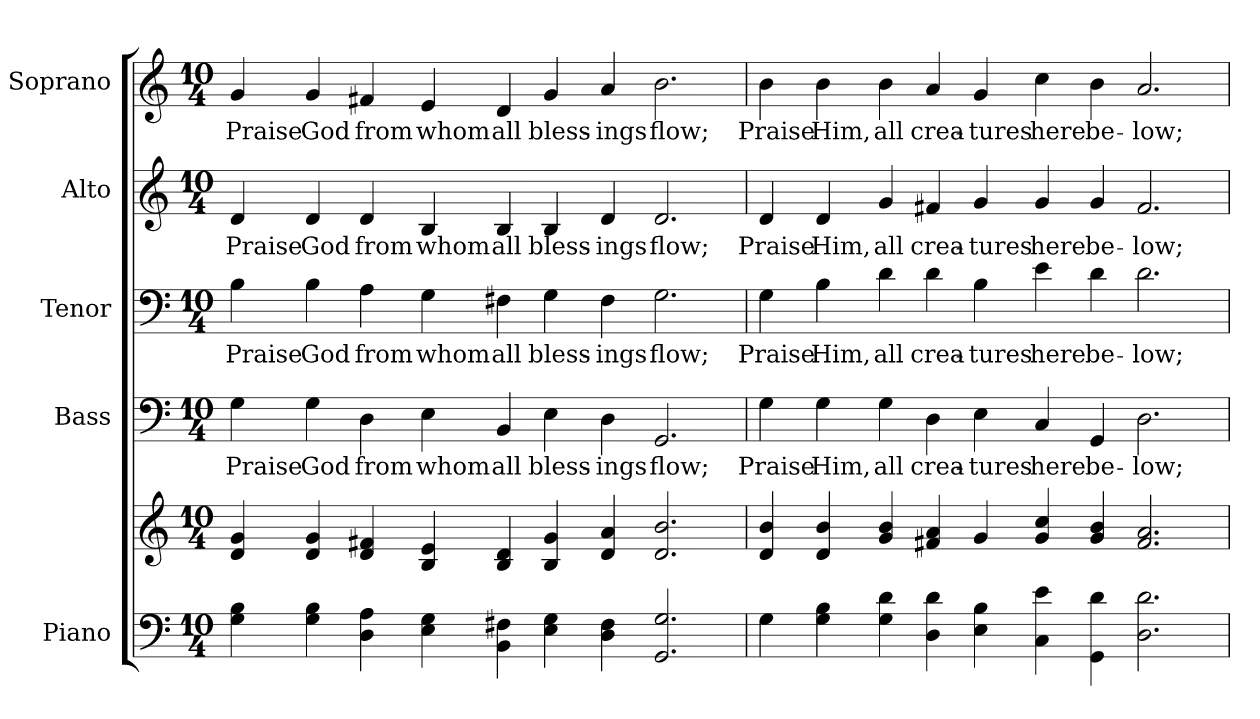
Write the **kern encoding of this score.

**kern	**kern	**kern	**text	**kern	**text	**kern	**text	**kern	**text
*part5	*part5	*part4	*part4	*part3	*part3	*part2	*part2	*part1	*part1
*staff6	*staff5	*staff4	*staff4	*staff3	*staff3	*staff2	*staff2	*staff1	*staff1
*I"Piano	*	*I"Bass	*	*I"Tenor	*	*I"Alto	*	*I"Soprano	*
*I'Pno.	*	*I'B.	*	*I'T.	*	*I'A.	*	*I'S.	*
!!LO:PB:g=z
*clefF4	*clefG2	*clefF4	*	*clefF4	*	*clefG2	*	*clefG2	*
*k[]	*k[]	*k[]	*	*k[]	*	*k[]	*	*k[]	*
*C:	*C:	*C:	*	*C:	*	*C:	*	*C:	*
*M10/4	*M10/4	*M10/4	*	*M10/4	*	*M10/4	*	*M10/4	*
*MM110	*MM110	*MM110	*	*MM110	*	*MM110	*	*MM110	*
=1	=1	=1	=1	=1	=1	=1	=1	=1	=1
!	!	!	!LO:LY:b:color=#000000	!	!	!	!	!	!
!	!	!	!	!	!LO:LY:b:color=#000000	!	!	!	!
!	!	!	!	!	!	!	!LO:LY:b:color=#000000	!	!
!	!	!	!	!	!	!	!	!	!LO:LY:b:color=#000000
4Gi\ 4Bi	4di/ 4gi	4Gi\	Praise	4Bi\	Praise	4di/	Praise	4gi/	Praise
!	!	!	!LO:LY:b:color=#000000	!	!	!	!	!	!
!	!	!	!	!	!LO:LY:b:color=#000000	!	!	!	!
!	!	!	!	!	!	!	!LO:LY:b:color=#000000	!	!
!	!	!	!	!	!	!	!	!	!LO:LY:b:color=#000000
4Gi\ 4Bi	4di/ 4gi	4Gi\	God	4Bi\	God	4di/	God	4gi/	God
!	!	!	!LO:LY:b:color=#000000	!	!	!	!	!	!
!	!	!	!	!	!LO:LY:b:color=#000000	!	!	!	!
!	!	!	!	!	!	!	!LO:LY:b:color=#000000	!	!
!	!	!	!	!	!	!	!	!	!LO:LY:b:color=#000000
4Di\ 4Ai	4di/ 4f#Xi	4Di\	from	4Ai\	from	4di/	from	4f#Xi/	from
!	!	!	!LO:LY:b:color=#000000	!	!	!	!	!	!
!	!	!	!	!	!LO:LY:b:color=#000000	!	!	!	!
!	!	!	!	!	!	!	!LO:LY:b:color=#000000	!	!
!	!	!	!	!	!	!	!	!	!LO:LY:b:color=#000000
4Ei\ 4Gi	4Bi/ 4ei	4Ei\	whom	4Gi\	whom	4Bi/	whom	4ei/	whom
!	!	!	!LO:LY:b:color=#000000	!	!	!	!	!	!
!	!	!	!	!	!LO:LY:b:color=#000000	!	!	!	!
!	!	!	!	!	!	!	!LO:LY:b:color=#000000	!	!
!	!	!	!	!	!	!	!	!	!LO:LY:b:color=#000000
4BBi\ 4F#Xi	4Bi/ 4di	4BBi/	all	4F#Xi\	all	4Bi/	all	4di/	all
!	!	!	!LO:LY:b:color=#000000	!	!	!	!	!	!
!	!	!	!	!	!LO:LY:b:color=#000000	!	!	!	!
!	!	!	!	!	!	!	!LO:LY:b:color=#000000	!	!
!	!	!	!	!	!	!	!	!	!LO:LY:b:color=#000000
4Ei\ 4Gi	4Bi/ 4gi	4Ei\	bless-	4Gi\	bless-	4Bi/	bless-	4gi/	bless-
!	!	!	!LO:LY:b:color=#000000	!	!	!	!	!	!
!	!	!	!	!	!LO:LY:b:color=#000000	!	!	!	!
!	!	!	!	!	!	!	!LO:LY:b:color=#000000	!	!
!	!	!	!	!	!	!	!	!	!LO:LY:b:color=#000000
4Di\ 4F#i	4di/ 4ai	4Di\	-ings	4F#i\	-ings	4di/	-ings	4ai/	-ings
!	!	!	!LO:LY:b:color=#000000	!	!	!	!	!	!
!	!	!	!	!	!LO:LY:b:color=#000000	!	!	!	!
!	!	!	!	!	!	!	!LO:LY:b:color=#000000	!	!
!	!	!	!	!	!	!	!	!	!LO:LY:b:color=#000000
2.GGi/ 2.Gi	2.di/ 2.bi	2.GGi/	flow;	2.Gi\	flow;	2.di/	flow;	2.bi\	flow;
!!LO:PB:g=z
=2	=2	=2	=2	=2	=2	=2	=2	=2	=2
!	!	!	!LO:LY:b:color=#000000	!	!	!	!	!	!
!	!	!	!	!	!LO:LY:b:color=#000000	!	!	!	!
!	!	!	!	!	!	!	!LO:LY:b:color=#000000	!	!
!	!	!	!	!	!	!	!	!	!LO:LY:b:color=#000000
4Gi\	4di/ 4bi	4Gi\	Praise	4Gi\	Praise	4di/	Praise	4bi\	Praise
!	!	!	!LO:LY:b:color=#000000	!	!	!	!	!	!
!	!	!	!	!	!LO:LY:b:color=#000000	!	!	!	!
!	!	!	!	!	!	!	!LO:LY:b:color=#000000	!	!
!	!	!	!	!	!	!	!	!	!LO:LY:b:color=#000000
4Gi\ 4Bi	4di/ 4bi	4Gi\	Him,	4Bi\	Him,	4di/	Him,	4bi\	Him,
!	!	!	!LO:LY:b:color=#000000	!	!	!	!	!	!
!	!	!	!	!	!LO:LY:b:color=#000000	!	!	!	!
!	!	!	!	!	!	!	!LO:LY:b:color=#000000	!	!
!	!	!	!	!	!	!	!	!	!LO:LY:b:color=#000000
4Gi\ 4di	4gi/ 4bi	4Gi\	all	4di\	all	4gi/	all	4bi\	all
!	!	!	!LO:LY:b:color=#000000	!	!	!	!	!	!
!	!	!	!	!	!LO:LY:b:color=#000000	!	!	!	!
!	!	!	!	!	!	!	!LO:LY:b:color=#000000	!	!
!	!	!	!	!	!	!	!	!	!LO:LY:b:color=#000000
4Di\ 4di	4f#Xi/ 4ai	4Di\	crea-	4di\	crea-	4f#Xi/	crea-	4ai/	crea-
!	!	!	!LO:LY:b:color=#000000	!	!	!	!	!	!
!	!	!	!	!	!LO:LY:b:color=#000000	!	!	!	!
!	!	!	!	!	!	!	!LO:LY:b:color=#000000	!	!
!	!	!	!	!	!	!	!	!	!LO:LY:b:color=#000000
4Ei\ 4Bi	4gi/	4Ei\	-tures	4Bi\	-tures	4gi/	-tures	4gi/	-tures
!	!	!	!LO:LY:b:color=#000000	!	!	!	!	!	!
!	!	!	!	!	!LO:LY:b:color=#000000	!	!	!	!
!	!	!	!	!	!	!	!LO:LY:b:color=#000000	!	!
!	!	!	!	!	!	!	!	!	!LO:LY:b:color=#000000
4Ci\ 4ei	4gi/ 4cci	4Ci/	here	4ei\	here	4gi/	here	4cci\	here
!	!	!	!LO:LY:b:color=#000000	!	!	!	!	!	!
!	!	!	!	!	!LO:LY:b:color=#000000	!	!	!	!
!	!	!	!	!	!	!	!LO:LY:b:color=#000000	!	!
!	!	!	!	!	!	!	!	!	!LO:LY:b:color=#000000
4GGi\ 4di	4gi/ 4bi	4GGi/	be-	4di\	be-	4gi/	be-	4bi\	be-
!	!	!	!LO:LY:b:color=#000000	!	!	!	!	!	!
!	!	!	!	!	!LO:LY:b:color=#000000	!	!	!	!
!	!	!	!	!	!	!	!LO:LY:b:color=#000000	!	!
!	!	!	!	!	!	!	!	!	!LO:LY:b:color=#000000
2.Di\ 2.di	2.f#i/ 2.ai	2.Di\	-low;	2.di\	-low;	2.f#i/	-low;	2.ai/	-low;
=	=	=	=	=	=	=	=	=	=
*-	*-	*-	*-	*-	*-	*-	*-	*-	*-
